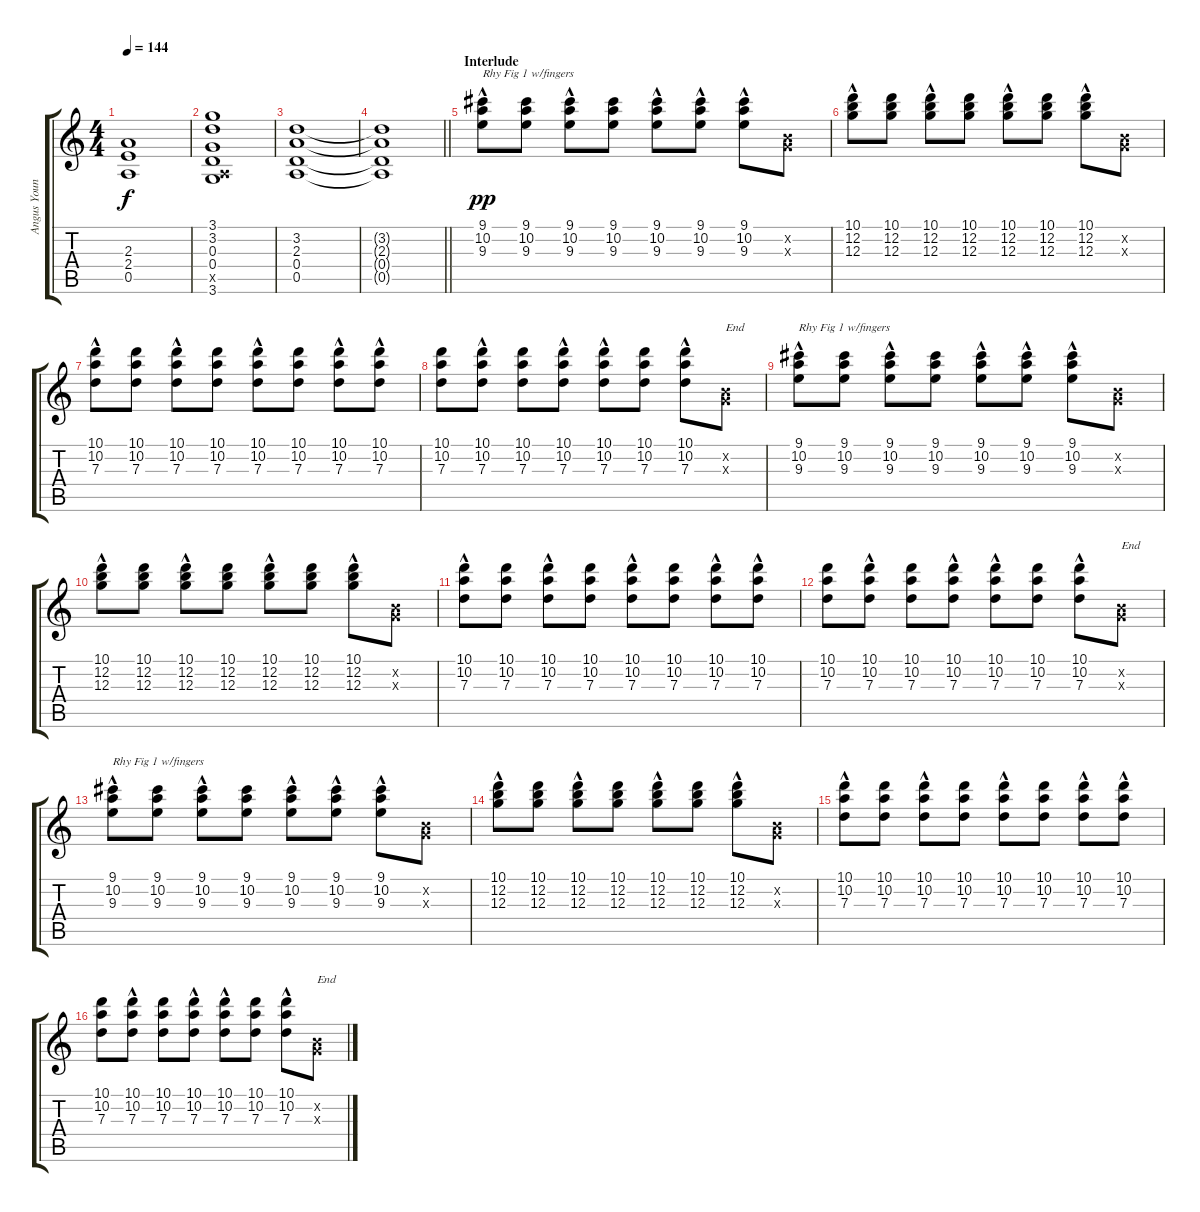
\track ("Angus Young" "Angus Youn") {instrument overdrivenguitar}
\staff {score tabs}
\tuning (E4 B3 G3 D3 A2 E2) {hide}
\ts (4 4)
\tempo 144
\clef g2
\ks c
(2.3 2.4 0.5).1{dy f} |
(3.1 3.2 0.3 0.4 0.5{x} 3.6).1 |
(3.2 2.3 0.4 0.5).1 |
\barLineRight lightlight
(3.2{t} 2.3{t} 0.4{t} 0.5{t}).1 |
\section ("" "Interlude")
(9.1{hac} 10.2{hac} 9.3{hac}).8{txt "Rhy Fig 1 w/fingers" dy pp} (9.1 10.2 9.3).8 (9.1{hac} 10.2{hac} 9.3{hac}).8 (9.1 10.2 9.3).8 (9.1{hac} 10.2{hac} 9.3{hac}).8 (9.1{hac} 10.2{hac} 9.3{hac}).8 (9.1{hac} 10.2{hac} 9.3{hac}).8 (0.2{x} 0.3{x}).8 |
(10.1{hac} 12.2{hac} 12.3{hac}).8 (10.1 12.2 12.3).8 (10.1{hac} 12.2{hac} 12.3{hac}).8 (10.1 12.2 12.3).8 (10.1{hac} 12.2{hac} 12.3{hac}).8 (10.1 12.2 12.3).8 (10.1{hac} 12.2{hac} 12.3{hac}).8 (0.2{x} 0.3{x}).8 |
(10.1{hac} 10.2{hac} 7.3{hac}).8 (10.1 10.2 7.3).8 (10.1{hac} 10.2{hac} 7.3{hac}).8 (10.1 10.2 7.3).8 (10.1{hac} 10.2{hac} 7.3{hac}).8 (10.1 10.2 7.3).8 (10.1{hac} 10.2 7.3{hac}).8 (10.1{hac} 10.2{hac} 7.3{hac}).8 |
(10.1 10.2 7.3).8 (10.1{hac} 10.2{hac} 7.3{hac}).8 (10.1 10.2 7.3).8 (10.1{hac} 10.2{hac} 7.3{hac}).8 (10.1{hac} 10.2{hac} 7.3{hac}).8 (10.1 10.2 7.3).8 (10.1{hac} 10.2{hac} 7.3{hac}).8 (0.2{x} 0.3{x}).8{txt "End"} |
(9.1{hac} 10.2{hac} 9.3{hac}).8{txt "Rhy Fig 1 w/fingers"} (9.1 10.2 9.3).8 (9.1{hac} 10.2{hac} 9.3{hac}).8 (9.1 10.2 9.3).8 (9.1{hac} 10.2{hac} 9.3{hac}).8 (9.1{hac} 10.2{hac} 9.3{hac}).8 (9.1{hac} 10.2{hac} 9.3{hac}).8 (0.2{x} 0.3{x}).8 |
(10.1{hac} 12.2{hac} 12.3{hac}).8 (10.1 12.2 12.3).8 (10.1{hac} 12.2{hac} 12.3{hac}).8 (10.1 12.2 12.3).8 (10.1{hac} 12.2{hac} 12.3{hac}).8 (10.1 12.2 12.3).8 (10.1{hac} 12.2{hac} 12.3{hac}).8 (0.2{x} 0.3{x}).8 |
(10.1{hac} 10.2{hac} 7.3{hac}).8 (10.1 10.2 7.3).8 (10.1{hac} 10.2{hac} 7.3{hac}).8 (10.1 10.2 7.3).8 (10.1{hac} 10.2{hac} 7.3{hac}).8 (10.1 10.2 7.3).8 (10.1{hac} 10.2 7.3{hac}).8 (10.1{hac} 10.2{hac} 7.3{hac}).8 |
(10.1 10.2 7.3).8 (10.1{hac} 10.2{hac} 7.3{hac}).8 (10.1 10.2 7.3).8 (10.1{hac} 10.2{hac} 7.3{hac}).8 (10.1{hac} 10.2{hac} 7.3{hac}).8 (10.1 10.2 7.3).8 (10.1{hac} 10.2{hac} 7.3{hac}).8 (0.2{x} 0.3{x}).8{txt "End"} |
(9.1{hac} 10.2{hac} 9.3{hac}).8{txt "Rhy Fig 1 w/fingers"} (9.1 10.2 9.3).8 (9.1{hac} 10.2{hac} 9.3{hac}).8 (9.1 10.2 9.3).8 (9.1{hac} 10.2{hac} 9.3{hac}).8 (9.1{hac} 10.2{hac} 9.3{hac}).8 (9.1{hac} 10.2{hac} 9.3{hac}).8 (0.2{x} 0.3{x}).8 |
(10.1{hac} 12.2{hac} 12.3{hac}).8 (10.1 12.2 12.3).8 (10.1{hac} 12.2{hac} 12.3{hac}).8 (10.1 12.2 12.3).8 (10.1{hac} 12.2{hac} 12.3{hac}).8 (10.1 12.2 12.3).8 (10.1{hac} 12.2{hac} 12.3{hac}).8 (0.2{x} 0.3{x}).8 |
(10.1{hac} 10.2{hac} 7.3{hac}).8 (10.1 10.2 7.3).8 (10.1{hac} 10.2{hac} 7.3{hac}).8 (10.1 10.2 7.3).8 (10.1{hac} 10.2{hac} 7.3{hac}).8 (10.1 10.2 7.3).8 (10.1{hac} 10.2 7.3{hac}).8 (10.1{hac} 10.2{hac} 7.3{hac}).8 |
(10.1 10.2 7.3).8 (10.1{hac} 10.2{hac} 7.3{hac}).8 (10.1 10.2 7.3).8 (10.1{hac} 10.2{hac} 7.3{hac}).8 (10.1{hac} 10.2{hac} 7.3{hac}).8 (10.1 10.2 7.3).8 (10.1{hac} 10.2{hac} 7.3{hac}).8 (0.2{x} 0.3{x}).8{txt "End"}
